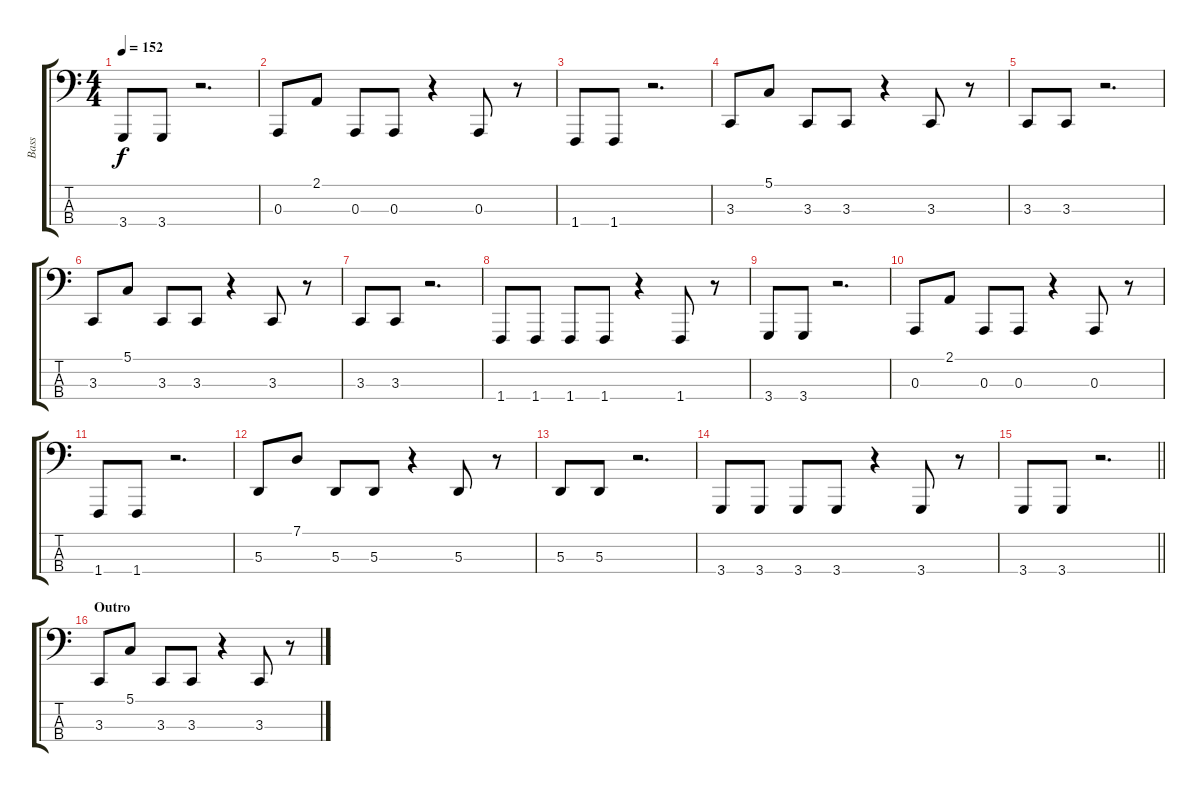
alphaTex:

\track ("Bass" "Bass") {instrument lead8bassandlead}
\staff {score tabs}
\tuning (G2 D2 A1 E1) {hide}
\ts (4 4)
\tempo 152
\clef f4
\ks c
3.4.8{dy f} 3.4.8 r.2{d} |
0.3.8 2.1.8 0.3.8 0.3.8 r.4 0.3.8 r.8 |
1.4.8 1.4.8 r.2{d} |
3.3.8 5.1.8 3.3.8 3.3.8 r.4 3.3.8 r.8 |
3.3.8 3.3.8 r.2{d} |
3.3.8 5.1.8 3.3.8 3.3.8 r.4 3.3.8 r.8 |
3.3.8 3.3.8 r.2{d} |
1.4.8 1.4.8 1.4.8 1.4.8 r.4 1.4.8 r.8 |
3.4.8 3.4.8 r.2{d} |
0.3.8 2.1.8 0.3.8 0.3.8 r.4 0.3.8 r.8 |
1.4.8 1.4.8 r.2{d} |
5.3.8 7.1.8 5.3.8 5.3.8 r.4 5.3.8 r.8 |
5.3.8 5.3.8 r.2{d} |
3.4.8 3.4.8 3.4.8 3.4.8 r.4 3.4.8 r.8 |
\barLineRight lightlight
3.4.8 3.4.8 r.2{d} |
\section ("" "Outro")
3.3.8 5.1.8 3.3.8 3.3.8 r.4 3.3.8 r.8
